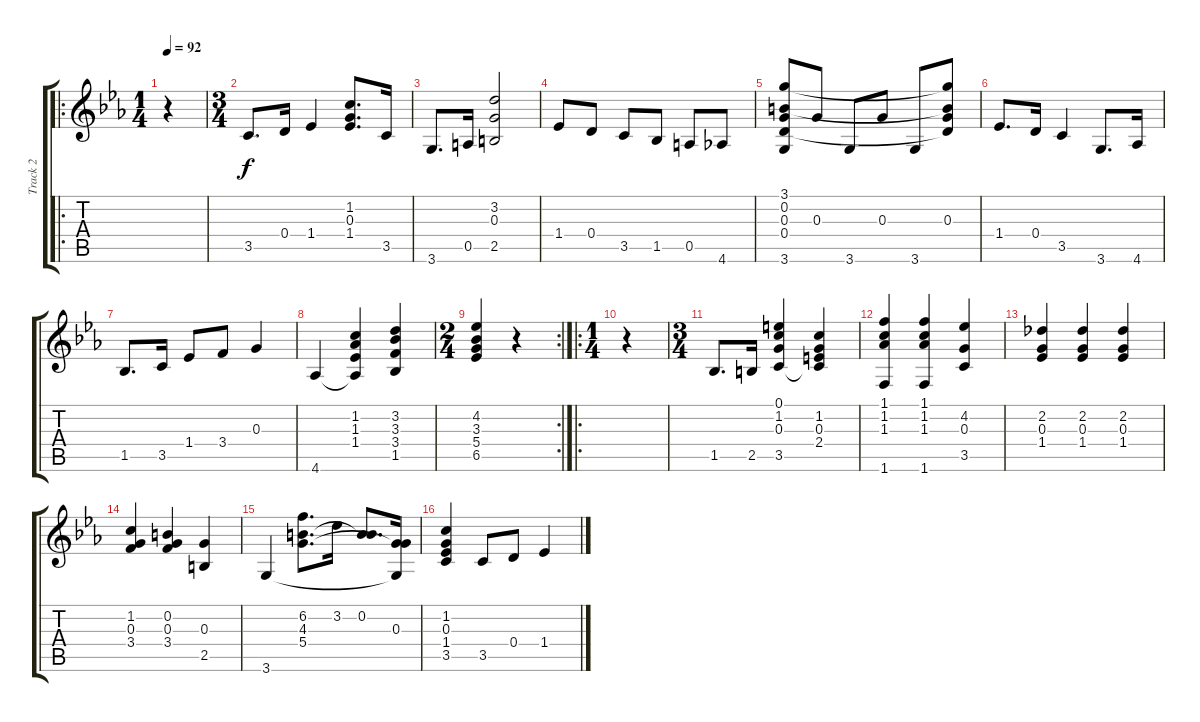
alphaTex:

\track ("Track 2" "Track 2") {instrument acousticguitarnylon}
\staff {score tabs}
\tuning (E4 B3 G3 D3 A2 E2) {hide}
\ro
\ts (1 4)
\tempo 92
\clef g2
\ks cminor
r.4{dy f instrument acousticguitarnylon} |
\ts (3 4)
3.5.8{d} 0.4.16 1.4.4 (1.2 0.3 1.4).8{d} 3.5.16 |
3.6.8{d} 0.5.16 (3.2 0.3 2.5).2 |
1.4.8 0.4.8 3.5.8 1.5.8 0.5.8 4.6.8 |
(3.1 0.2 0.3 0.4 3.6).8 0.3.8 3.6.8 0.3.8 3.6.8 (3.1{t} 0.2{t} 0.3 0.4{t}).8 |
1.4.8{d} 0.4.16 3.5.4 3.6.8{d} 4.6.16 |
1.5.8{d} 3.5.16 1.4.8 3.4.8 0.3.4 |
4.6.4 (1.2 1.3 1.4 4.6{t}).4 (3.2 3.3 3.4 1.5).4 |
\rc 2
\ts (2 4)
(4.2 3.3 5.4 6.5).4 r.4 |
\ro
\ts (1 4)
\ks eb
r.4 |
\ts (3 4)
1.5.8{d} 2.5.16 (0.1 1.2 0.3 3.5).4 (1.2 0.3 2.4 3.5{t}).4 |
(1.1 1.2 1.3 1.6).4 (1.1 1.2 1.3 1.6).4 (4.2 0.3 3.5).4 |
(2.2 0.3 1.4).4 (2.2 0.3 1.4).4 (2.2 0.3 1.4).4 |
(1.2 0.3 3.4).4 (0.2 0.3 3.4).4 (0.3 2.5).4 |
3.6.4 (6.2 4.3 5.4).8{d} 3.2.16 (0.2 4.3{t}).8{d} (0.3 5.4{t} 3.6{t}).16 |
(1.2 0.3 1.4 3.5).4 3.5.8 0.4.8 1.4.4
